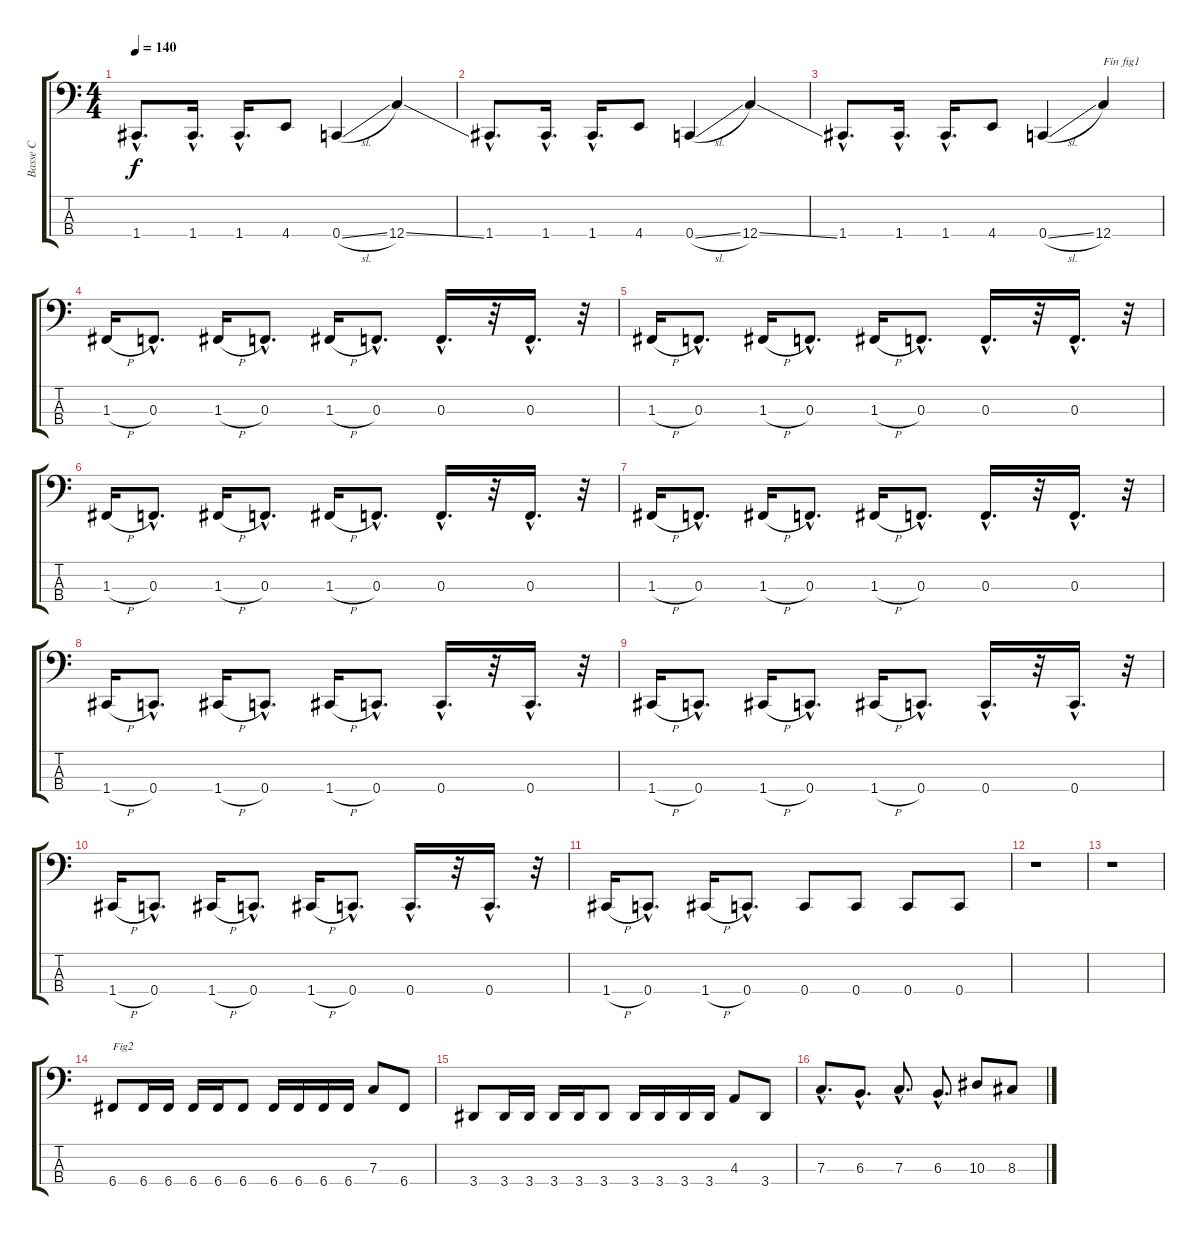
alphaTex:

\track ("Basse C" "Basse C") {instrument electricbassfinger}
\staff {score tabs}
\tuning (Eb2 Bb1 F1 C1) {hide}
\ts (4 4)
\tempo 140
\clef f4
\ks c
1.4{hac}.8{d dy f} 1.4{hac}.16{d} 1.4{hac}.16{d} 4.4.8 0.4{sl}.4 12.4{ss}.4 |
1.4{hac}.8{d} 1.4{hac}.16{d} 1.4{hac}.16{d} 4.4.8 0.4{sl}.4 12.4{ss}.4 |
1.4{hac}.8{d} 1.4{hac}.16{d} 1.4{hac}.16{d} 4.4.8 0.4{sl}.4 12.4.4{txt "Fin fig1"} |
1.3{h}.16 0.3{hac}.8{d} 1.3{h}.16 0.3{hac}.8{d} 1.3{h}.16 0.3{hac}.8{d} 0.3{hac}.16{d} r.32 0.3{hac}.16{d} r.32 |
1.3{h}.16 0.3{hac}.8{d} 1.3{h}.16 0.3{hac}.8{d} 1.3{h}.16 0.3{hac}.8{d} 0.3{hac}.16{d} r.32 0.3{hac}.16{d} r.32 |
1.3{h}.16 0.3{hac}.8{d} 1.3{h}.16 0.3{hac}.8{d} 1.3{h}.16 0.3{hac}.8{d} 0.3{hac}.16{d} r.32 0.3{hac}.16{d} r.32 |
1.3{h}.16 0.3{hac}.8{d} 1.3{h}.16 0.3{hac}.8{d} 1.3{h}.16 0.3{hac}.8{d} 0.3{hac}.16{d} r.32 0.3{hac}.16{d} r.32 |
1.4{h}.16 0.4{hac}.8{d} 1.4{h}.16 0.4{hac}.8{d} 1.4{h}.16 0.4{hac}.8{d} 0.4{hac}.16{d} r.32 0.4{hac}.16{d} r.32 |
1.4{h}.16 0.4{hac}.8{d} 1.4{h}.16 0.4{hac}.8{d} 1.4{h}.16 0.4{hac}.8{d} 0.4{hac}.16{d} r.32 0.4{hac}.16{d} r.32 |
1.4{h}.16 0.4{hac}.8{d} 1.4{h}.16 0.4{hac}.8{d} 1.4{h}.16 0.4{hac}.8{d} 0.4{hac}.16{d} r.32 0.4{hac}.16{d} r.32 |
1.4{h}.16 0.4{hac}.8{d} 1.4{h}.16 0.4{hac}.8{d} 0.4.8 0.4.8 0.4.8 0.4.8 |
r.1 |
r.1 |
6.4.8{txt "Fig2"} 6.4.16 6.4.16 6.4.16 6.4.16 6.4.8 6.4.16 6.4.16 6.4.16 6.4.16 7.3.8 6.4.8 |
3.4.8 3.4.16 3.4.16 3.4.16 3.4.16 3.4.8 3.4.16 3.4.16 3.4.16 3.4.16 4.3.8 3.4.8 |
7.3{hac}.8{d} 6.3{hac}.8{d} 7.3{hac}.8{d} 6.3{hac}.8{d} 10.3.8 8.3.8
